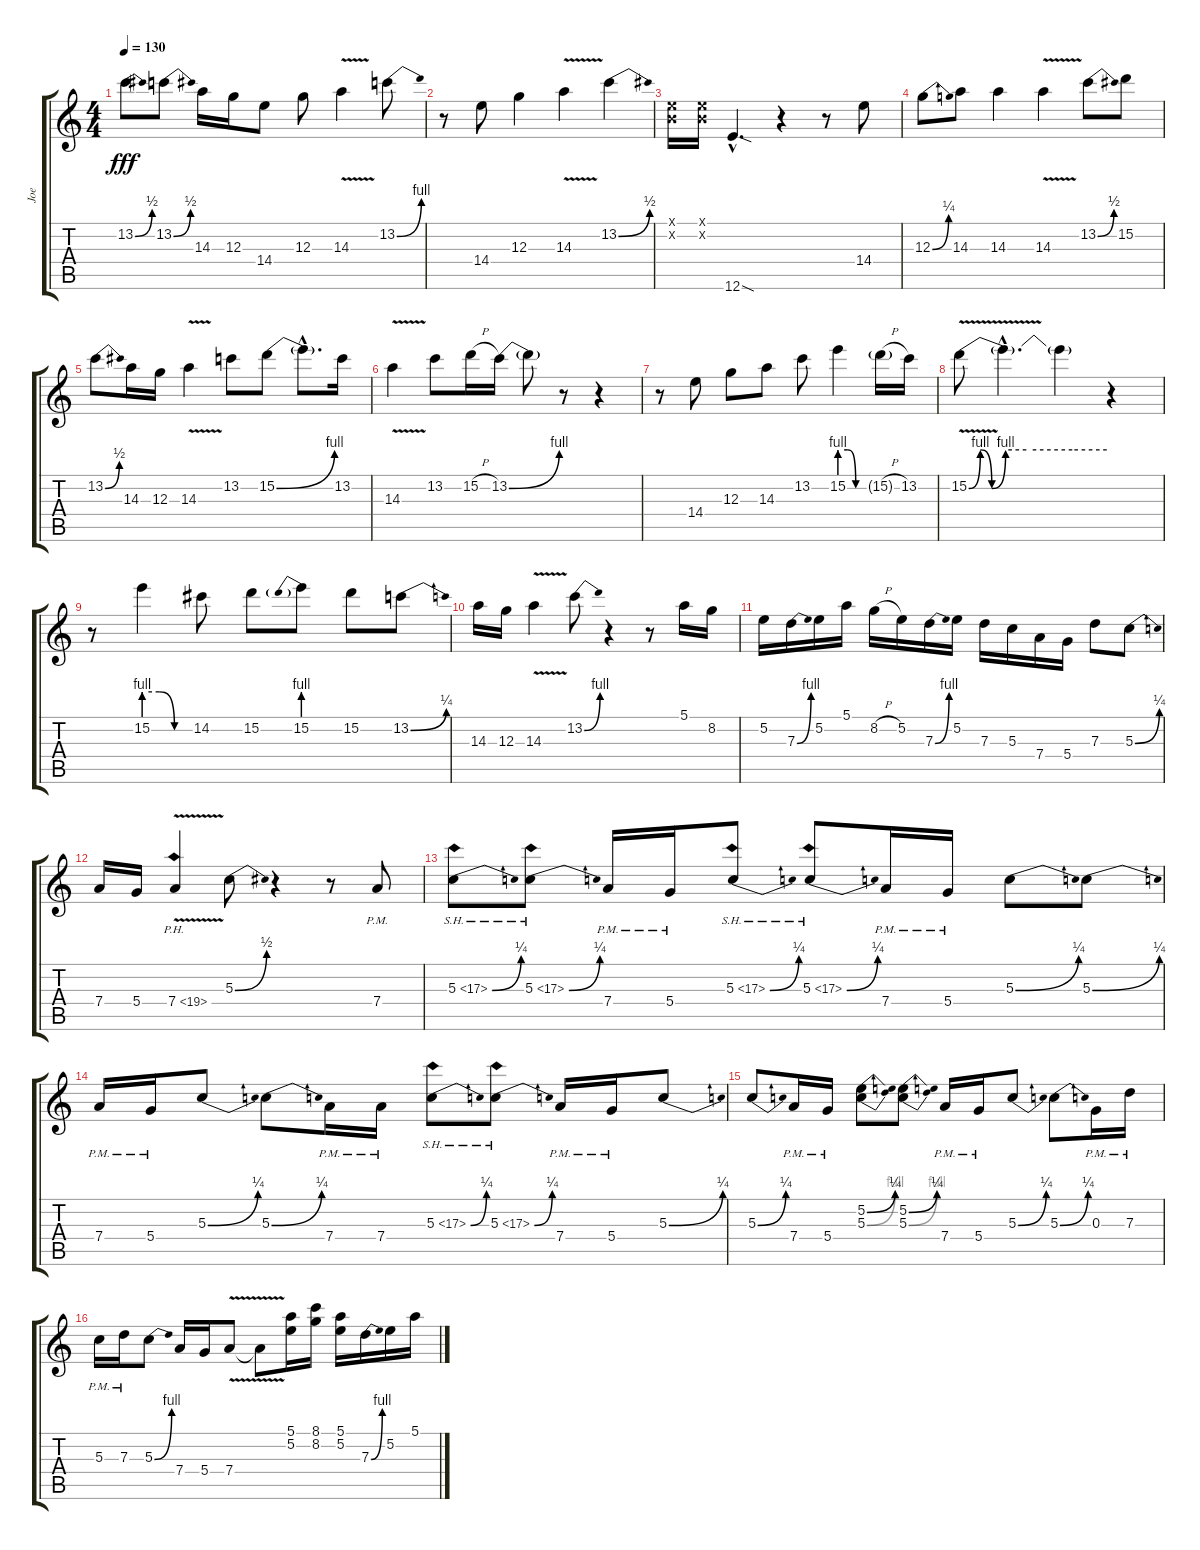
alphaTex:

\track ("Joe" "Joe") {instrument overdrivenguitar}
\staff {score tabs}
\tuning (E4 B3 G3 D3 A2 E2) {hide}
\ts (4 4)
\tempo 130
\clef g2
\ks c
13.2{be (bend 0 0 60 2)}.8{dy fff} 13.2{be (bend 0 0 60 2)}.8 14.3.16 12.3.16 14.4.8 12.3.8 14.3{v}.4 13.2{be (bend 0 0 60 4)}.8 |
r.8 14.4.8 12.3.4 14.3{v}.4 13.2{be (bend 0 0 60 2)}.4 |
(0.1{x} 0.2{x}).16 (0.1{x} 0.2{x}).16 12.6{sod hac}.4{d} r.4 r.8 14.4.8 |
12.3{be (bend 0 0 60 1)}.8 14.3.8 14.3.4 14.3{v}.4 13.2{be (bend 0 0 60 2)}.8 15.2.8 |
13.2{be (bend 0 0 60 2)}.8 14.3.16 12.3.16 14.3{v}.4 13.2.8 15.2{be (bend 0 0 60 4)}.8 15.2{hac t}.8{d} 13.2.16 |
14.3{v}.4 13.2.8 15.2{h}.16 13.2{be (bend 0 0 60 4)}.16 13.2{t}.8 r.8 r.4 |
r.8 14.4.8 12.3.8 14.3.8 13.2.8 15.2{be (custom 0 4 20 4 40 0 60 0)}.4 15.2{h g}.16 13.2.16 |
15.2{be (custom 0 0 5 4 10 0 16 4 25 4 45 4 60 4) v}.8 15.2{hac t}.4{d} 15.2{t}.4 r.4 |
r.8 15.2{be (custom 0 4 20 4 40 0 60 0)}.4 14.2.8 15.2.8 15.2{be (prebend 0 4 60 4)}.8 15.2.8 13.2{be (bend 0 0 60 1)}.8 |
14.3.16 12.3.16 14.3{v}.4 13.2{be (bend 0 0 60 4)}.8 r.4 r.8 5.1.16 8.2.16 |
5.2.16 7.3{be (bend 0 0 60 4)}.16 5.2.16 5.1.16 8.2{h}.16 5.2.16 7.3{be (bend 0 0 60 4)}.16 5.2.16 7.3.16 5.3.16 7.4.16 5.4.16 7.3.8 5.3{be (bend 0 0 60 1)}.8 |
7.4.16 5.4.16 7.4{ph 12 v}.4 5.3{be (bend 0 0 60 2)}.8 r.4 r.8 7.4{pm}.8 |
5.3{be (bend 0 0 60 1) sh 12}.8 5.3{be (bend 0 0 60 1) sh 12}.8 7.4{pm}.16 5.4{pm}.16 5.3{be (bend 0 0 60 1) sh 12}.8 5.3{be (bend 0 0 60 1) sh 12}.8 7.4{pm}.16 5.4{pm}.16 5.3{be (bend 0 0 60 1)}.8 5.3{be (bend 0 0 60 1)}.8 |
7.4{pm}.16 5.4{pm}.16 5.3{be (bend 0 0 60 1)}.8 5.3{be (bend 0 0 60 1)}.8 7.4{pm}.16 7.4{pm}.16 5.3{be (bend 0 0 60 1) sh 12}.8 5.3{be (bend 0 0 60 1) sh 12}.8 7.4{pm}.16 5.4{pm}.16 5.3{be (bend 0 0 60 1)}.8 |
5.3{be (bend 0 0 60 1)}.8 7.4{pm}.16 5.4{pm}.16 (5.2{be (bend 0 0 60 1)} 5.3{be (bend 0 0 60 4)}).8 (5.2{be (bend 0 0 60 1)} 5.3{be (bend 0 0 60 4)}).8 7.4{pm}.16 5.4{pm}.16 5.3{be (bend 0 0 60 1)}.8 5.3{be (bend 0 0 60 1)}.8 0.3{pm}.16 7.3{pm}.16 |
5.3{pm}.16 7.3{pm}.16 5.3{be (bend 0 0 60 4)}.8 7.4.16 5.4.16 7.4{v}.8 7.4{t}.8 (5.1 5.2).16 (8.1 8.2).16 (5.1 5.2).16 7.3{be (bend 0 0 60 4)}.16 5.2.16 5.1.16
